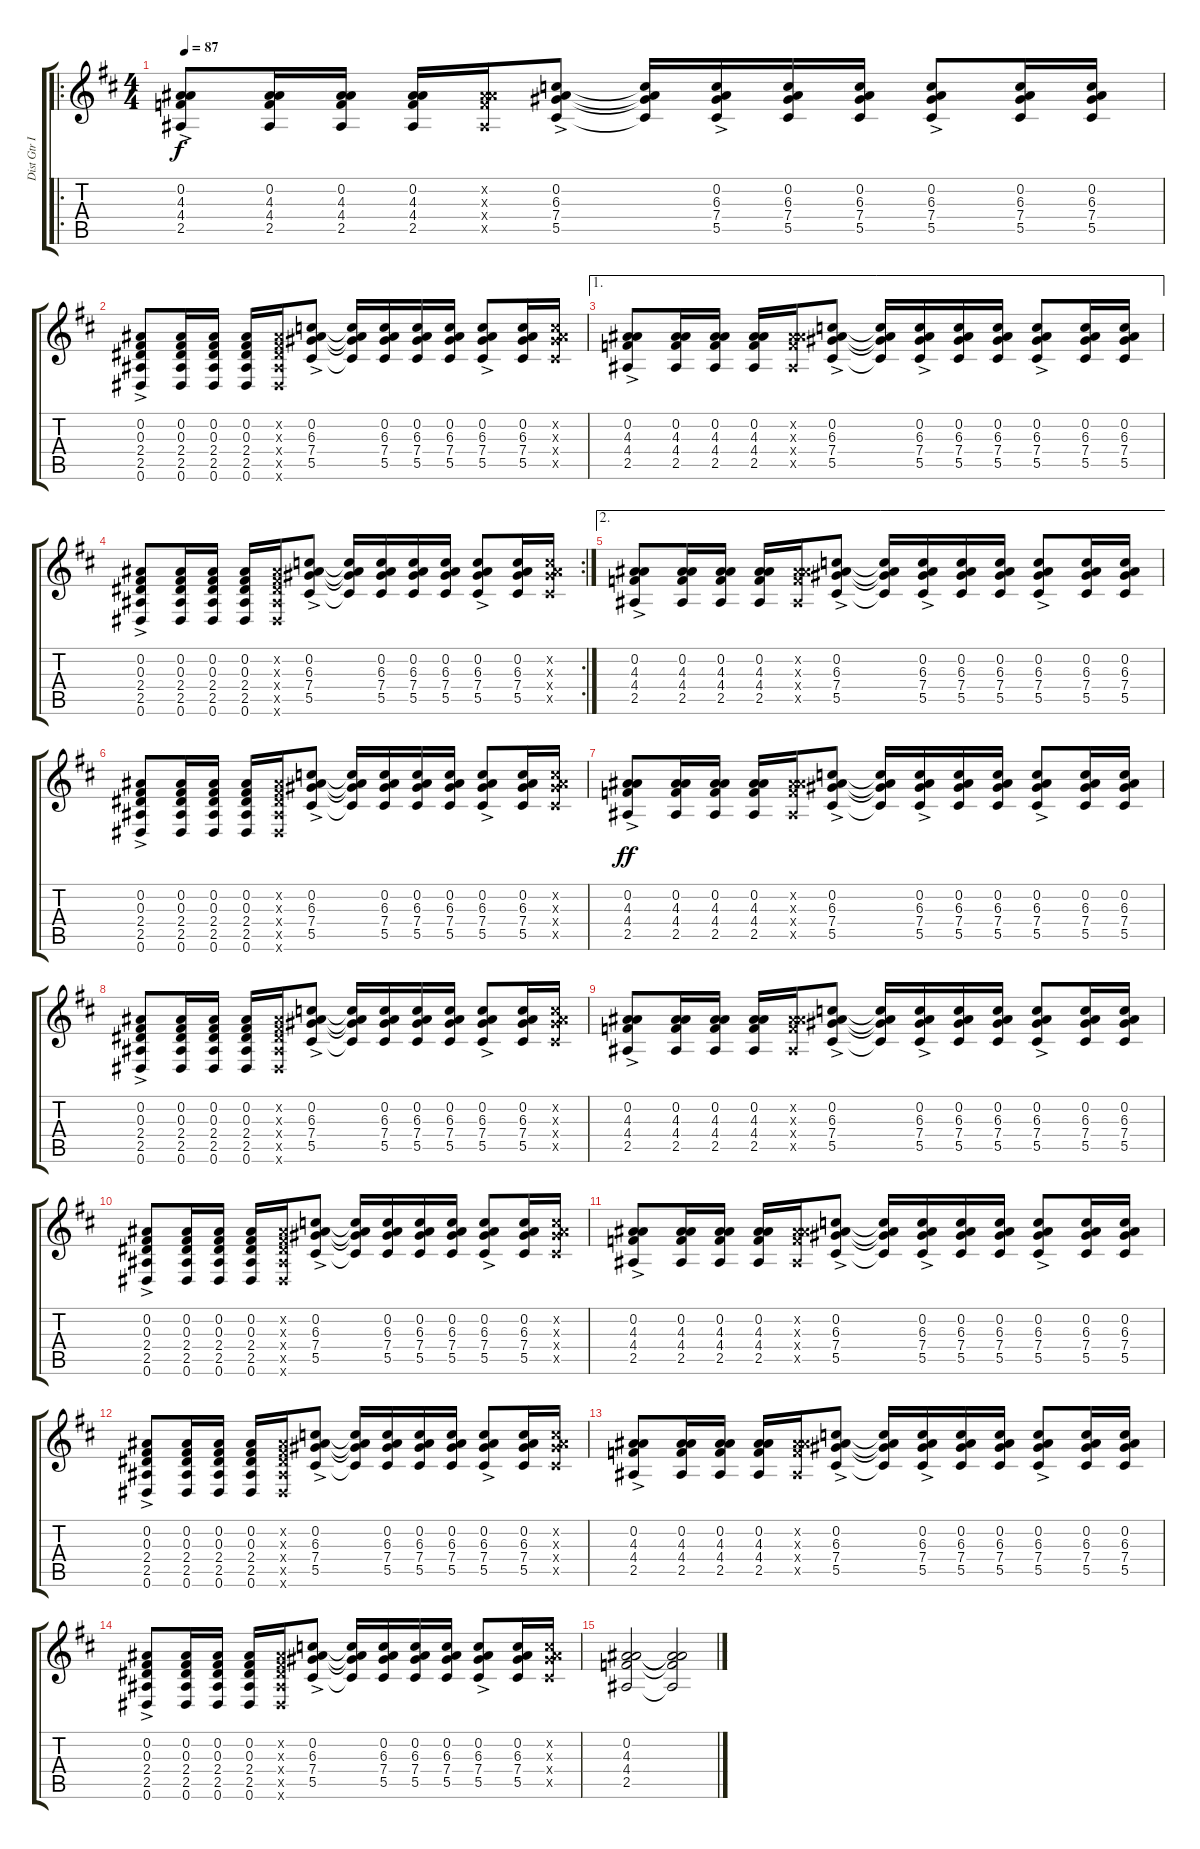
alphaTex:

\track ("Dist Gtr I" "Dist Gtr I") {instrument distortionguitar}
\staff {score tabs}
\tuning (Eb4 Bb3 Gb3 Db3 Ab2 Eb2) {hide}
\ro
\ts (4 4)
\tempo 87
\clef g2
\ks d
(0.2{ac} 4.3{ac} 4.4{ac} 2.5{ac}).8{dy f} (0.2 4.3 4.4 2.5).16 (0.2 4.3 4.4 2.5).16 (0.2 4.3 4.4 2.5).16 (0.2{x} 4.3{x} 4.4{x} 2.5{x}).16 (0.2{ac} 6.3{ac} 7.4{ac} 5.5{ac}).8 (0.2{t} 6.3{t} 7.4{t} 5.5{t}).16 (0.2{ac} 6.3{ac} 7.4{ac} 5.5{ac}).16 (0.2 6.3 7.4 5.5).16 (0.2 6.3 7.4 5.5).16 (0.2{ac} 6.3{ac} 7.4{ac} 5.5{ac}).8 (0.2 6.3 7.4 5.5).16 (0.2 6.3 7.4 5.5).16 |
(0.2{ac} 0.3{ac} 2.4{ac} 2.5{ac} 0.6{ac}).8 (0.2 0.3 2.4 2.5 0.6).16 (0.2 0.3 2.4 2.5 0.6).16 (0.2 0.3 2.4 2.5 0.6).16 (0.2{x} 0.3{x} 2.4{x} 2.5{x} 0.6{x}).16 (0.2{ac} 6.3{ac} 7.4{ac} 5.5{ac}).8 (0.2{t} 6.3{t} 7.4{t} 5.5{t}).16 (0.2 6.3 7.4 5.5).16 (0.2 6.3 7.4 5.5).16 (0.2 6.3 7.4 5.5).16 (0.2{ac} 6.3{ac} 7.4{ac} 5.5{ac}).8 (0.2 6.3 7.4 5.5).16 (0.2{x} 6.3{x} 7.4{x} 5.5{x}).16 |
\ae 1
(0.2{ac} 4.3{ac} 4.4{ac} 2.5{ac}).8 (0.2 4.3 4.4 2.5).16 (0.2 4.3 4.4 2.5).16 (0.2 4.3 4.4 2.5).16 (0.2{x} 4.3{x} 4.4{x} 2.5{x}).16 (0.2{ac} 6.3{ac} 7.4{ac} 5.5{ac}).8 (0.2{t} 6.3{t} 7.4{t} 5.5{t}).16 (0.2{ac} 6.3{ac} 7.4{ac} 5.5{ac}).16 (0.2 6.3 7.4 5.5).16 (0.2 6.3 7.4 5.5).16 (0.2{ac} 6.3{ac} 7.4{ac} 5.5{ac}).8 (0.2 6.3 7.4 5.5).16 (0.2 6.3 7.4 5.5).16 |
\rc 2
(0.2{ac} 0.3{ac} 2.4{ac} 2.5{ac} 0.6{ac}).8 (0.2 0.3 2.4 2.5 0.6).16 (0.2 0.3 2.4 2.5 0.6).16 (0.2 0.3 2.4 2.5 0.6).16 (0.2{x} 0.3{x} 2.4{x} 2.5{x} 0.6{x}).16 (0.2{ac} 6.3{ac} 7.4{ac} 5.5{ac}).8 (0.2{t} 6.3{t} 7.4{t} 5.5{t}).16 (0.2 6.3 7.4 5.5).16 (0.2 6.3 7.4 5.5).16 (0.2 6.3 7.4 5.5).16 (0.2{ac} 6.3{ac} 7.4{ac} 5.5{ac}).8 (0.2 6.3 7.4 5.5).16 (0.2{x} 6.3{x} 7.4{x} 5.5{x}).16 |
\ae 2
(0.2{ac} 4.3{ac} 4.4{ac} 2.5{ac}).8 (0.2 4.3 4.4 2.5).16 (0.2 4.3 4.4 2.5).16 (0.2 4.3 4.4 2.5).16 (0.2{x} 4.3{x} 4.4{x} 2.5{x}).16 (0.2{ac} 6.3{ac} 7.4{ac} 5.5{ac}).8 (0.2{t} 6.3{t} 7.4{t} 5.5{t}).16 (0.2{ac} 6.3{ac} 7.4{ac} 5.5{ac}).16 (0.2 6.3 7.4 5.5).16 (0.2 6.3 7.4 5.5).16 (0.2{ac} 6.3{ac} 7.4{ac} 5.5{ac}).8 (0.2 6.3 7.4 5.5).16 (0.2 6.3 7.4 5.5).16 |
(0.2{ac} 0.3{ac} 2.4{ac} 2.5{ac} 0.6{ac}).8 (0.2 0.3 2.4 2.5 0.6).16 (0.2 0.3 2.4 2.5 0.6).16 (0.2 0.3 2.4 2.5 0.6).16 (0.2{x} 0.3{x} 2.4{x} 2.5{x} 0.6{x}).16 (0.2{ac} 6.3{ac} 7.4{ac} 5.5{ac}).8 (0.2{t} 6.3{t} 7.4{t} 5.5{t}).16 (0.2 6.3 7.4 5.5).16 (0.2 6.3 7.4 5.5).16 (0.2 6.3 7.4 5.5).16 (0.2{ac} 6.3{ac} 7.4{ac} 5.5{ac}).8 (0.2 6.3 7.4 5.5).16 (0.2{x} 6.3{x} 7.4{x} 5.5{x}).16 |
(0.2{ac} 4.3{ac} 4.4{ac} 2.5{ac}).8{dy ff} (0.2 4.3 4.4 2.5).16 (0.2 4.3 4.4 2.5).16 (0.2 4.3 4.4 2.5).16 (0.2{x} 4.3{x} 4.4{x} 2.5{x}).16 (0.2{ac} 6.3{ac} 7.4{ac} 5.5{ac}).8 (0.2{t} 6.3{t} 7.4{t} 5.5{t}).16 (0.2{ac} 6.3{ac} 7.4{ac} 5.5{ac}).16 (0.2 6.3 7.4 5.5).16 (0.2 6.3 7.4 5.5).16 (0.2{ac} 6.3{ac} 7.4{ac} 5.5{ac}).8 (0.2 6.3 7.4 5.5).16 (0.2 6.3 7.4 5.5).16 |
(0.2{ac} 0.3{ac} 2.4{ac} 2.5{ac} 0.6{ac}).8 (0.2 0.3 2.4 2.5 0.6).16 (0.2 0.3 2.4 2.5 0.6).16 (0.2 0.3 2.4 2.5 0.6).16 (0.2{x} 0.3{x} 2.4{x} 2.5{x} 0.6{x}).16 (0.2{ac} 6.3{ac} 7.4{ac} 5.5{ac}).8 (0.2{t} 6.3{t} 7.4{t} 5.5{t}).16 (0.2 6.3 7.4 5.5).16 (0.2 6.3 7.4 5.5).16 (0.2 6.3 7.4 5.5).16 (0.2{ac} 6.3{ac} 7.4{ac} 5.5{ac}).8 (0.2 6.3 7.4 5.5).16 (0.2{x} 6.3{x} 7.4{x} 5.5{x}).16 |
(0.2{ac} 4.3{ac} 4.4{ac} 2.5{ac}).8 (0.2 4.3 4.4 2.5).16 (0.2 4.3 4.4 2.5).16 (0.2 4.3 4.4 2.5).16 (0.2{x} 4.3{x} 4.4{x} 2.5{x}).16 (0.2{ac} 6.3{ac} 7.4{ac} 5.5{ac}).8 (0.2{t} 6.3{t} 7.4{t} 5.5{t}).16 (0.2{ac} 6.3{ac} 7.4{ac} 5.5{ac}).16 (0.2 6.3 7.4 5.5).16 (0.2 6.3 7.4 5.5).16 (0.2{ac} 6.3{ac} 7.4{ac} 5.5{ac}).8 (0.2 6.3 7.4 5.5).16 (0.2 6.3 7.4 5.5).16 |
(0.2{ac} 0.3{ac} 2.4{ac} 2.5{ac} 0.6{ac}).8 (0.2 0.3 2.4 2.5 0.6).16 (0.2 0.3 2.4 2.5 0.6).16 (0.2 0.3 2.4 2.5 0.6).16 (0.2{x} 0.3{x} 2.4{x} 2.5{x} 0.6{x}).16 (0.2{ac} 6.3{ac} 7.4{ac} 5.5{ac}).8 (0.2{t} 6.3{t} 7.4{t} 5.5{t}).16 (0.2 6.3 7.4 5.5).16 (0.2 6.3 7.4 5.5).16 (0.2 6.3 7.4 5.5).16 (0.2{ac} 6.3{ac} 7.4{ac} 5.5{ac}).8 (0.2 6.3 7.4 5.5).16 (0.2{x} 6.3{x} 7.4{x} 5.5{x}).16 |
(0.2{ac} 4.3{ac} 4.4{ac} 2.5{ac}).8 (0.2 4.3 4.4 2.5).16 (0.2 4.3 4.4 2.5).16 (0.2 4.3 4.4 2.5).16 (0.2{x} 4.3{x} 4.4{x} 2.5{x}).16 (0.2{ac} 6.3{ac} 7.4{ac} 5.5{ac}).8 (0.2{t} 6.3{t} 7.4{t} 5.5{t}).16 (0.2{ac} 6.3{ac} 7.4{ac} 5.5{ac}).16 (0.2 6.3 7.4 5.5).16 (0.2 6.3 7.4 5.5).16 (0.2{ac} 6.3{ac} 7.4{ac} 5.5{ac}).8 (0.2 6.3 7.4 5.5).16 (0.2 6.3 7.4 5.5).16 |
(0.2{ac} 0.3{ac} 2.4{ac} 2.5{ac} 0.6{ac}).8 (0.2 0.3 2.4 2.5 0.6).16 (0.2 0.3 2.4 2.5 0.6).16 (0.2 0.3 2.4 2.5 0.6).16 (0.2{x} 0.3{x} 2.4{x} 2.5{x} 0.6{x}).16 (0.2{ac} 6.3{ac} 7.4{ac} 5.5{ac}).8 (0.2{t} 6.3{t} 7.4{t} 5.5{t}).16 (0.2 6.3 7.4 5.5).16 (0.2 6.3 7.4 5.5).16 (0.2 6.3 7.4 5.5).16 (0.2{ac} 6.3{ac} 7.4{ac} 5.5{ac}).8 (0.2 6.3 7.4 5.5).16 (0.2{x} 6.3{x} 7.4{x} 5.5{x}).16 |
(0.2{ac} 4.3{ac} 4.4{ac} 2.5{ac}).8 (0.2 4.3 4.4 2.5).16 (0.2 4.3 4.4 2.5).16 (0.2 4.3 4.4 2.5).16 (0.2{x} 4.3{x} 4.4{x} 2.5{x}).16 (0.2{ac} 6.3{ac} 7.4{ac} 5.5{ac}).8 (0.2{t} 6.3{t} 7.4{t} 5.5{t}).16 (0.2{ac} 6.3{ac} 7.4{ac} 5.5{ac}).16 (0.2 6.3 7.4 5.5).16 (0.2 6.3 7.4 5.5).16 (0.2{ac} 6.3{ac} 7.4{ac} 5.5{ac}).8 (0.2 6.3 7.4 5.5).16 (0.2 6.3 7.4 5.5).16 |
(0.2{ac} 0.3{ac} 2.4{ac} 2.5{ac} 0.6{ac}).8 (0.2 0.3 2.4 2.5 0.6).16 (0.2 0.3 2.4 2.5 0.6).16 (0.2 0.3 2.4 2.5 0.6).16 (0.2{x} 0.3{x} 2.4{x} 2.5{x} 0.6{x}).16 (0.2{ac} 6.3{ac} 7.4{ac} 5.5{ac}).8 (0.2{t} 6.3{t} 7.4{t} 5.5{t}).16 (0.2 6.3 7.4 5.5).16 (0.2 6.3 7.4 5.5).16 (0.2 6.3 7.4 5.5).16 (0.2{ac} 6.3{ac} 7.4{ac} 5.5{ac}).8 (0.2 6.3 7.4 5.5).16 (0.2{x} 6.3{x} 7.4{x} 5.5{x}).16 |
(0.2 4.3 4.4 2.5).2 (0.2{t} 4.3{t} 4.4{t} 2.5{t}).2
